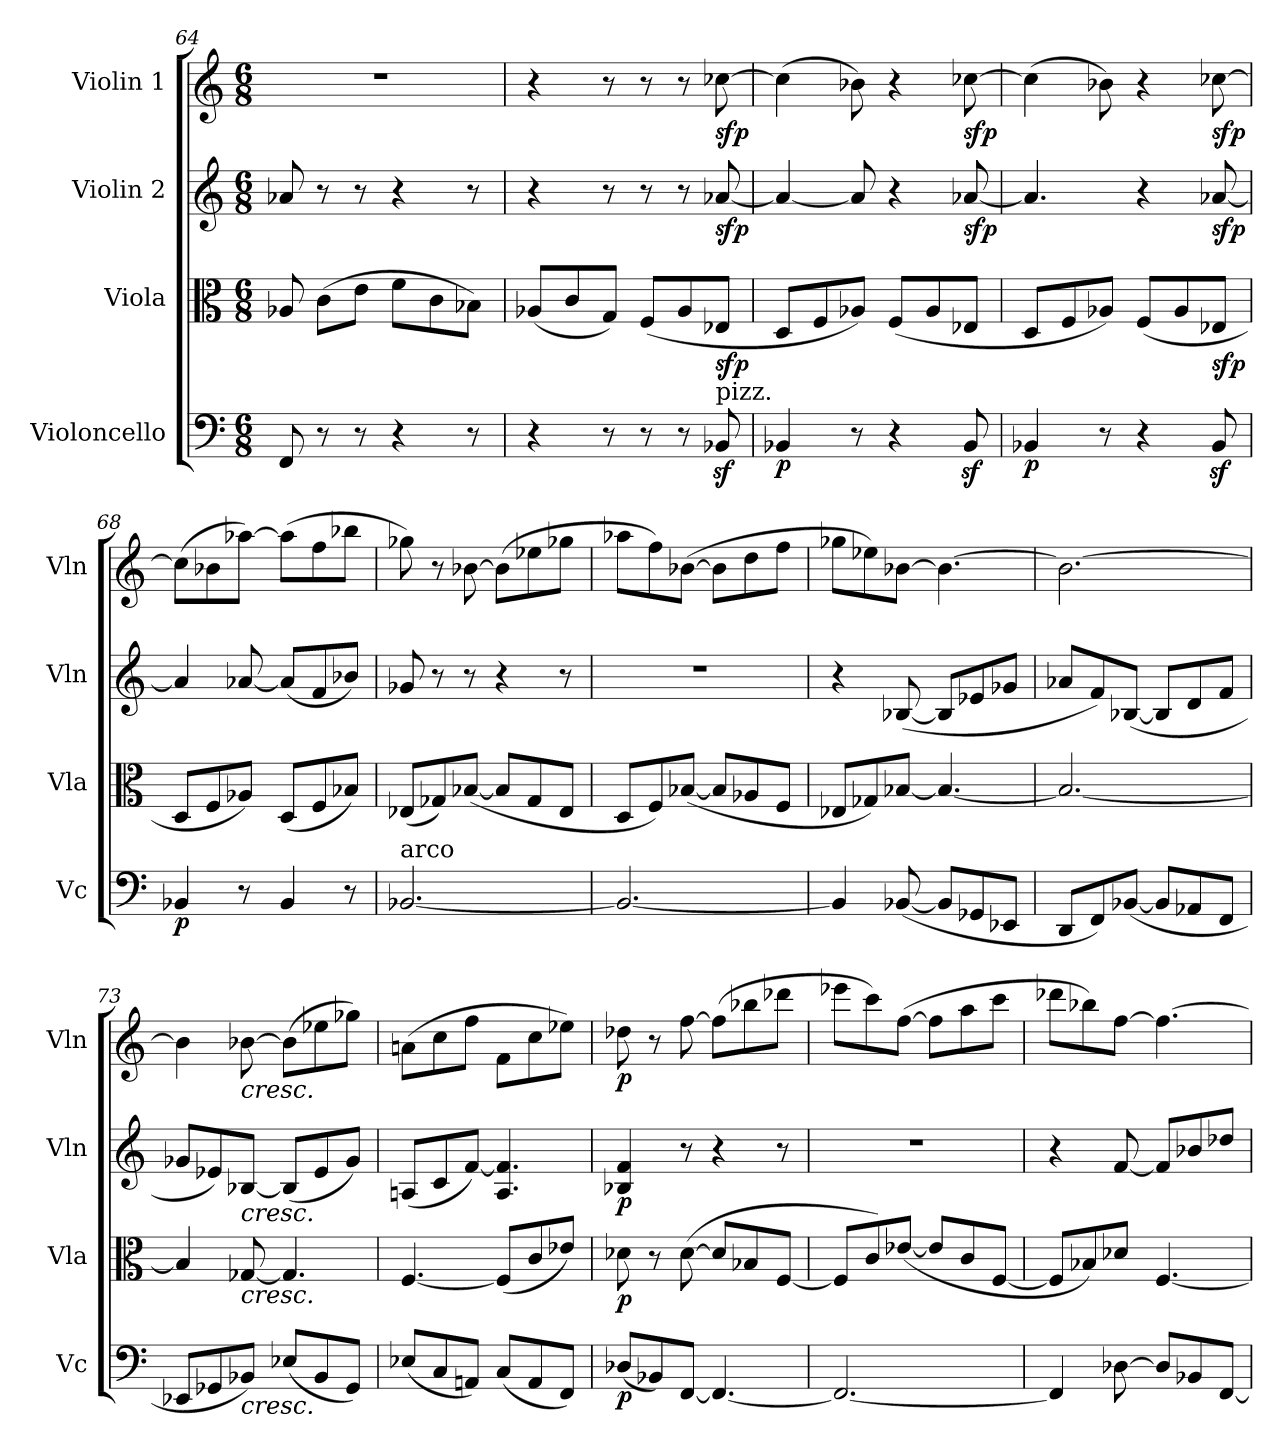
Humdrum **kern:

**kern	**dynam	**kern	**dynam	**kern	**dynam	**kern	**dynam
*part4	*part4	*part3	*part3	*part2	*part2	*part1	*part1
*staff4	*staff4	*staff3	*staff3	*staff2	*staff2	*staff1	*staff1
*I"Violoncello	*	*I"Viola	*	*I"Violin 2	*	*I"Violin 1	*
*I'Vc	*	*I'Vla	*	*I'Vln	*	*I'Vln	*
*clefF4	*	*clefC3	*	*clefG2	*	*clefG2	*
*k[]	*	*k[]	*	*k[]	*	*k[]	*
*M6/8	*	*M6/8	*	*M6/8	*	*M6/8	*
=64	=64	=64	=64	=64	=64	=64	=64
8FF/	.	8A-X/	.	8a-X/	.	2.r	.
8r	.	(>8c\L	.	8r	.	.	.
8r	.	8e\J	.	8r	.	.	.
4r	.	8f\L	.	4r	.	.	.
.	.	8c\	.	.	.	.	.
8r	.	8B-X\J)	.	8r	.	.	.
=65	=65	=65	=65	=65	=65	=65	=65
4r	.	(<8A-X/L	.	4r	.	4r	.
.	.	8c/	.	.	.	.	.
8r	.	8G/J)	.	8r	.	8r	.
8r	.	(<8F/L	.	8r	.	8r	.
8r	.	8A-/	.	8r	.	8r	.
!LO:TX:a:t=pizz.	!	!	!	!	!	!	!
!	!	!	!LO:DY:b	!	!LO:DY:b	!	!LO:DY:b
8BB-Xz</	.	8E-X/J	sfp	[<8a-X/	sfp	[>8cc-X\	sfp
=66	=66	=66	=66	=66	=66	=66	=66
!	!LO:DY:b	!	!	!	!	!	!
4BB-X/	p	8D/L	.	4a-/_	.	(4cc-\]	.
.	.	8F/	.	.	.	.	.
8r	.	8A-X/J)	.	8a-/]	.	8b-X\)	.
4r	.	(8F/L	.	4r	.	4r	.
.	.	8A-/	.	.	.	.	.
!	!	!	!	!	!LO:DY:b	!	!LO:DY:b
8BB-z</	.	8E-X/J	.	[8a-X/	sfp	[>8cc-X\	sfp
!!LO:LB:g=z
=67	=67	=67	=67	=67	=67	=67	=67
!	!LO:DY:b	!	!	!	!	!	!
4BB-X/	p	8D/L	.	4.a-/]	.	(4cc-\]	.
.	.	8F/	.	.	.	.	.
8r	.	8A-X/J)	.	.	.	8b-X\)	.
4r	.	(8F/L	.	4r	.	4r	.
.	.	8A-/	.	.	.	.	.
!	!	!	!LO:DY:b	!	!LO:DY:b	!	!LO:DY:b
8BB-z</	.	8E-X/J	sfp	[<8a-X/	sfp	[>8cc-X\	sfp
!!LO:LB:g=z
=68	=68	=68	=68	=68	=68	=68	=68
!	!LO:DY:b	!	!	!	!	!	!
4BB-X/	p	8D/L	.	4a-/]	.	(8cc-\L]	.
.	.	8F/	.	.	.	8b-X\	.
8r	.	8A-X/J)	.	[<8a-X/	.	[>8aa-X\J)	.
4BB-/	.	(<8D/L	.	(8a-/L]	.	(8aa-\L]	.
.	.	8F/	.	8f/	.	8ff\	.
8r	.	8B-X/J)	.	8b-X/J)	.	8bb-X\J	.
=69	=69	=69	=69	=69	=69	=69	=69
!LO:TX:a:t=arco	!	!	!	!	!	!	!
[<2.BB-X/	.	(<8E-X/L	.	8g-X/	.	8gg-X\)	.
.	.	8G-X/)	.	8r	.	8r	.
.	.	(<[<8B-X/J	.	8r	.	[>8b-X\	.
.	.	8B-/L]	.	4r	.	(8b-\L]	.
.	.	8G-/	.	.	.	8ee-X\	.
.	.	8E-/J	.	8r	.	8gg-X\J	.
=70	=70	=70	=70	=70	=70	=70	=70
2.BB-/_	.	8D/L	.	2.r	.	8aa-X\L	.
.	.	8F/)	.	.	.	8ff\)	.
.	.	(<[<8B-X/J	.	.	.	([>8b-X\J	.
.	.	8B-/L]	.	.	.	8b-\L]	.
.	.	8A-X/	.	.	.	8dd\	.
.	.	8F/J	.	.	.	8ff\J	.
=71	=71	=71	=71	=71	=71	=71	=71
4BB-/]	.	8E-X/L	.	4r	.	8gg-X\L	.
.	.	8G-X/)	.	.	.	8ee-X\)	.
(<[<8BB-X/	.	[<8B-X/J	.	([<8B-X/	.	[>8b-X\J	.
8BB-/L]	.	4.B-/_	.	8B-/L]	.	4.b-\_	.
8GG-X/	.	.	.	8e-X/	.	.	.
8EE-X/J	.	.	.	8g-X/J	.	.	.
=72	=72	=72	=72	=72	=72	=72	=72
8DD/L	.	2.B-/_	.	8a-X/L	.	2.b-\_	.
8FF/)	.	.	.	8f/)	.	.	.
(<[<8BB-X/J	.	.	.	([<8B-X/J	.	.	.
8BB-/L]	.	.	.	8B-/L]	.	.	.
8AA-X/	.	.	.	8d/	.	.	.
8FF/J	.	.	.	8f/J	.	.	.
=73	=73	=73	=73	=73	=73	=73	=73
8EE-X/L	.	4B-/]	.	8g-X/L	.	4b-\]	.
8GG-X/	.	.	.	8e-X/)	.	.	.
!	!	!	!	!	!	!LO:TX:b:i:t=cresc.	!
!	!	!	!	!LO:TX:b:i:t=cresc.	!	!	!
!	!	!LO:TX:b:i:t=cresc.	!	!	!	!	!
!LO:TX:b:i:t=cresc.	!	!	!	!	!	!	!
8BB-X/J)	.	[<8G-X/	.	[<8B-X/J	.	[>8b-X\	.
(<8E-X/L	.	4.G-/]	.	(8B-/L]	.	(8b-\L]	.
8BB-/	.	.	.	8e-/	.	8ee-X\	.
8GG-/J)	.	.	.	8g-/J)	.	8gg-X\J)	.
=74	=74	=74	=74	=74	=74	=74	=74
(<8E-X/L	.	[<4.F/	.	(8An/L	.	(8an\L	.
8C/	.	.	.	8c/	.	8cc\	.
8AAn/J)	.	.	.	[8f/J)	.	8ff\J	.
(<8C/L	.	(<8F/L]	.	4.A/ 4.f/]	.	8f\L	.
8AA/	.	8c/	.	.	.	8cc\	.
8FF/J)	.	8e-X/J)	.	.	.	8ee-X\J)	.
!!LO:LB:g=z
=75	=75	=75	=75	=75	=75	=75	=75
!	!LO:DY:b	!	!LO:DY:b	!	!LO:DY:b	!	!LO:DY:b
(<8D-X/L	p	8d-X\	p	4B-X/ 4f/	p	8dd-X\	p
8BB-X/)	.	8r	.	.	.	8r	.
[<8FF/J	.	(>[>8d-\	.	8r	.	[>8ff\	.
4.FF/_	.	8d-/L]	.	4r	.	(8ff\L]	.
.	.	8B-X/	.	.	.	8bb-X\	.
.	.	[>8F/J	.	8r	.	8ddd-X\J	.
!!LO:LB:g=z
=76	=76	=76	=76	=76	=76	=76	=76
2.FF/_	.	8F/L]	.	2.r	.	8eee-X\L	.
.	.	8c/)	.	.	.	8ccc\)	.
.	.	(<[<8e-X/J	.	.	.	([>8ff\J	.
.	.	8e-/L]	.	.	.	8ff\L]	.
.	.	8c/	.	.	.	8aa\	.
.	.	[<8F/J	.	.	.	8ccc\J	.
=77	=77	=77	=77	=77	=77	=77	=77
4FF/]	.	8F/L]	.	4r	.	8ddd-X\L	.
.	.	8B-X/)	.	.	.	8bb-X\)	.
[>8D-X\	.	8d-X/J	.	[<8f/	.	[>8ff\J	.
8D-/L]	.	[<4.F/	.	8f/L]	.	4.ff\_	.
8BB-X/	.	.	.	8b-X/	.	.	.
[<8FF/J	.	.	.	8dd-X/J	.	.	.
=	=	=	=	=	=	=	=
*-	*-	*-	*-	*-	*-	*-	*-
